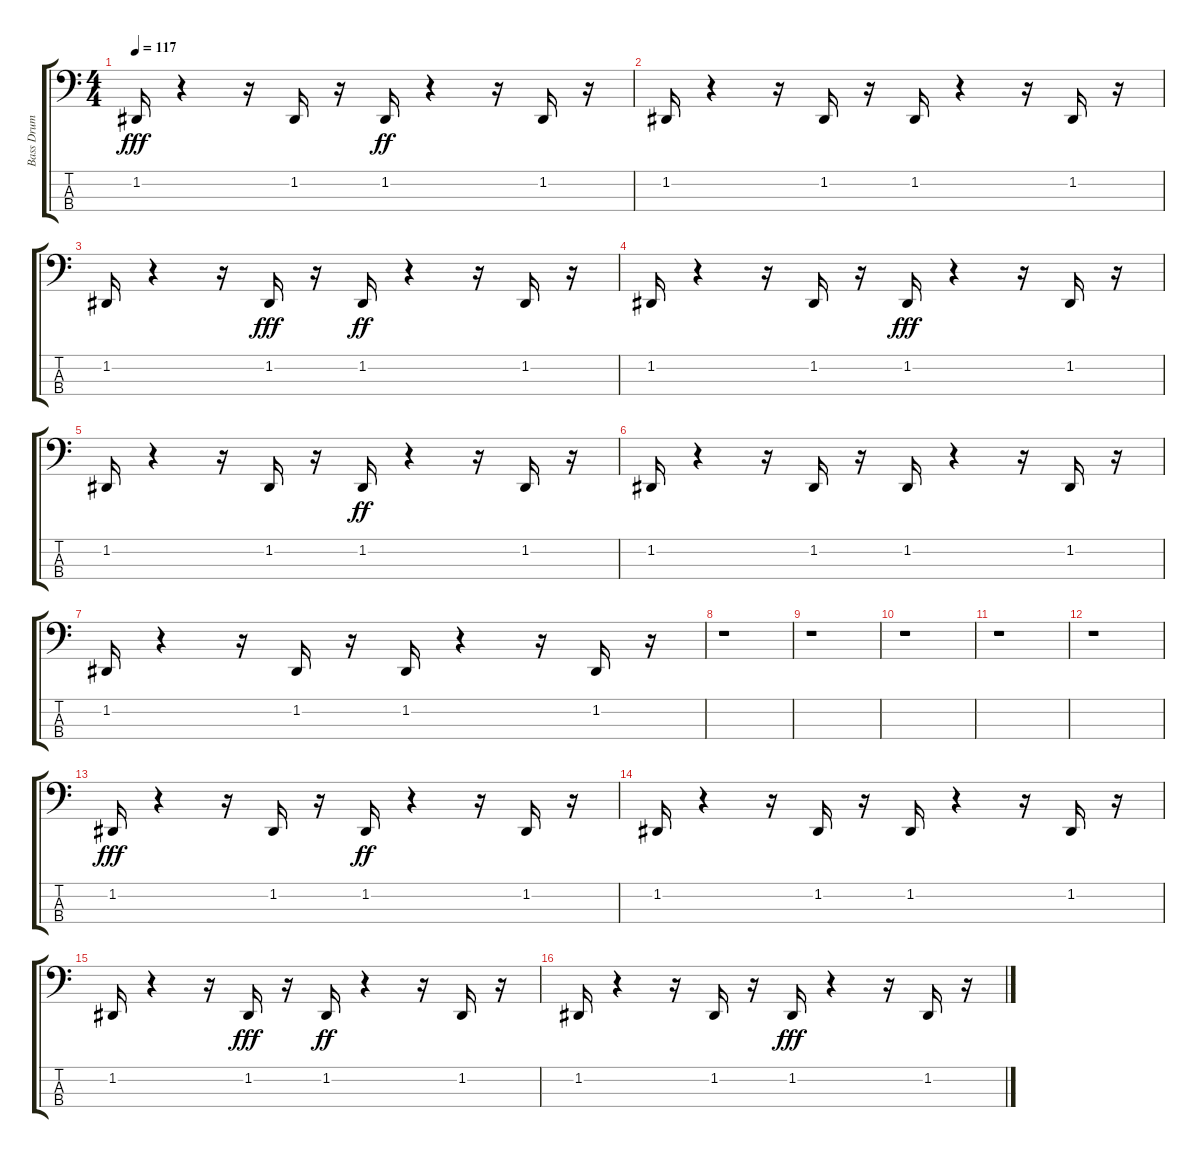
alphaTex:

\track ("Bass Drum" "Bass Drum") {instrument taikodrum}
\staff {score tabs}
\tuning (G2 D2 A1 E1) {hide}
\ts (4 4)
\tempo 117
\clef f4
\ks c
1.2.16{dy fff} r.4 r.16 1.2.16 r.16 1.2.16{dy ff} r.4 r.16 1.2.16 r.16 |
1.2.16 r.4 r.16 1.2.16 r.16 1.2.16 r.4 r.16 1.2.16 r.16 |
1.2.16 r.4 r.16 1.2.16{dy fff} r.16 1.2.16{dy ff} r.4 r.16 1.2.16 r.16 |
1.2.16 r.4 r.16 1.2.16 r.16 1.2.16{dy fff} r.4 r.16 1.2.16 r.16 |
1.2.16 r.4 r.16 1.2.16 r.16 1.2.16{dy ff} r.4 r.16 1.2.16 r.16 |
1.2.16 r.4 r.16 1.2.16 r.16 1.2.16 r.4 r.16 1.2.16 r.16 |
1.2.16 r.4 r.16 1.2.16 r.16 1.2.16 r.4 r.16 1.2.16 r.16 |
r.1 |
r.1 |
r.1 |
r.1 |
r.1 |
1.2.16{dy fff} r.4 r.16 1.2.16 r.16 1.2.16{dy ff} r.4 r.16 1.2.16 r.16 |
1.2.16 r.4 r.16 1.2.16 r.16 1.2.16 r.4 r.16 1.2.16 r.16 |
1.2.16 r.4 r.16 1.2.16{dy fff} r.16 1.2.16{dy ff} r.4 r.16 1.2.16 r.16 |
1.2.16 r.4 r.16 1.2.16 r.16 1.2.16{dy fff} r.4 r.16 1.2.16 r.16
